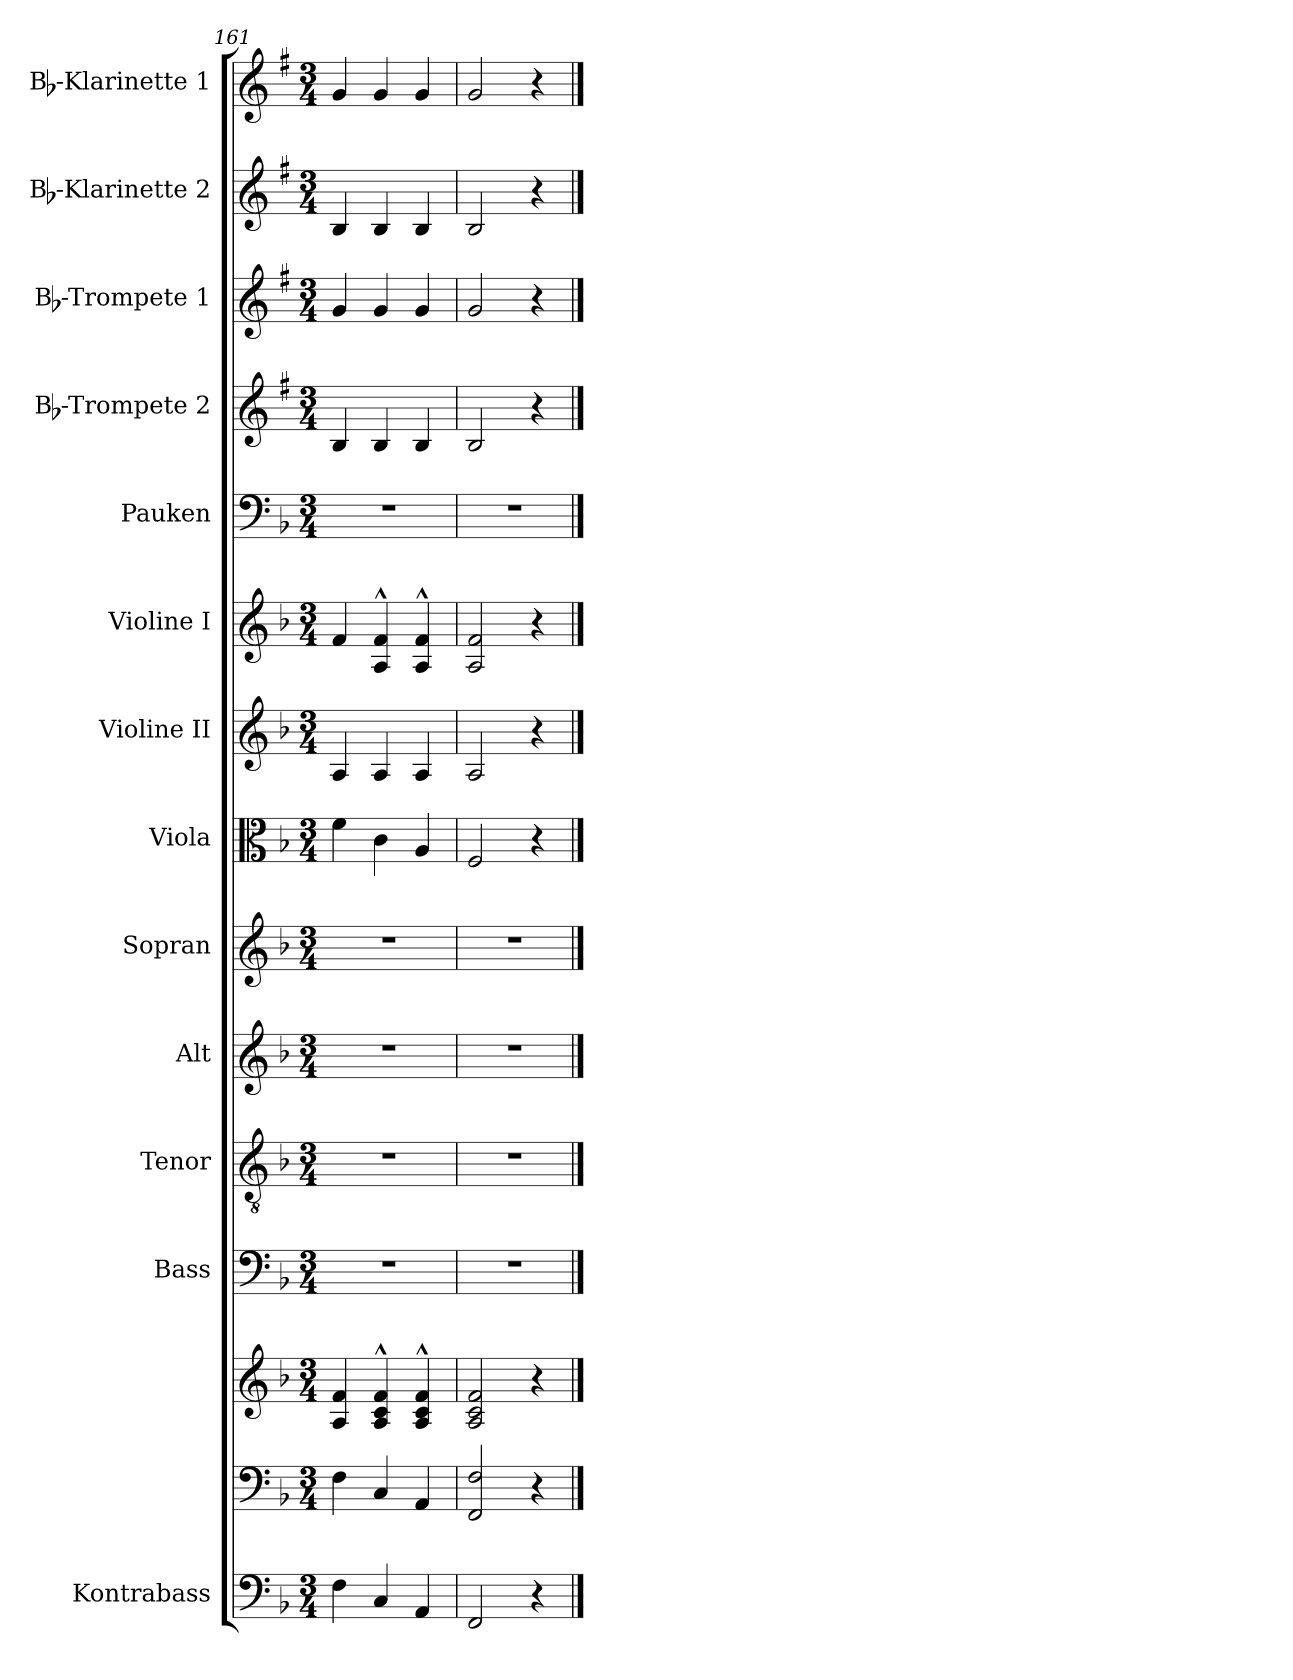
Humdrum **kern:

**kern	**kern	**kern	**kern	**kern	**kern	**kern	**kern	**kern	**kern	**kern	**kern	**kern	**kern	**kern
*part14	*part13	*part13	*part12	*part11	*part10	*part9	*part8	*part7	*part6	*part5	*part4	*part3	*part2	*part1
*staff15	*staff14	*staff13	*staff12	*staff11	*staff10	*staff9	*staff8	*staff7	*staff6	*staff5	*staff4	*staff3	*staff2	*staff1
*I"Kontrabass	*	*	*I"Bass	*I"Tenor	*I"Alt	*I"Sopran	*I"Viola	*I"Violine II	*I"Violine I	*I"Pauken	*I"Bb-Trompete 2	*I"Bb-Trompete 1	*I"Bb-Klarinette 2	*I"Bb-Klarinette 1
*I'Kb.	*	*	*I'B.	*I'T.	*I'A.	*I'S.	*I'Vla.	*I'Vl. II	*I'Vl. I	*I'Pk.	*I'Bb Trp. 2	*I'Bb Trp. 1	*I'Bb Kl. 2	*I'Bb Kl. 1
*clefF4	*clefF4	*clefG2	*clefF4	*clefGv2	*clefG2	*clefG2	*clefC3	*clefG2	*clefG2	*clefF4	*clefG2	*clefG2	*clefG2	*clefG2
*ITrd7c12	*	*	*	*	*	*	*	*	*	*	*ITrd1c2	*ITrd1c2	*ITrd1c2	*ITrd1c2
*k[b-]	*k[b-]	*k[b-]	*k[b-]	*k[b-]	*k[b-]	*k[b-]	*k[b-]	*k[b-]	*k[b-]	*k[b-]	*k[b-]	*k[b-]	*k[b-]	*k[b-]
*F:	*F:	*F:	*F:	*F:	*F:	*F:	*F:	*F:	*F:	*F:	*F:	*F:	*F:	*F:
*M3/4	*M3/4	*M3/4	*M3/4	*M3/4	*M3/4	*M3/4	*M3/4	*M3/4	*M3/4	*M3/4	*M3/4	*M3/4	*M3/4	*M3/4
=161	=161	=161	=161	=161	=161	=161	=161	=161	=161	=161	=161	=161	=161	=161
4FF\	4F\	4A/ 4f/	2.r	2.r	2.r	2.r	4f\	4A/	4f/	2.r	4A/	4f/	4A/	4f/
4CC/	4C/	4A/^^> 4c/^^> 4f/^^>	.	.	.	.	4c\	4A/	4A/^^> 4f/^^>	.	4A/	4f/	4A/	4f/
4AAA/	4AA/	4A/^^> 4c/^^> 4f/^^>	.	.	.	.	4A/	4A/	4A/^^> 4f/^^>	.	4A/	4f/	4A/	4f/
=162	=162	=162	=162	=162	=162	=162	=162	=162	=162	=162	=162	=162	=162	=162
2FFF/	2FF/ 2F/	2A/ 2c/ 2f/	2.r	2.r	2.r	2.r	2F/	2A/	2A/ 2f/	2.r	2A/	2f/	2A/	2f/
4r	4r	4r	.	.	.	.	4r	4r	4r	.	4r	4r	4r	4r
==	==	==	==	==	==	==	==	==	==	==	==	==	==	==
*-	*-	*-	*-	*-	*-	*-	*-	*-	*-	*-	*-	*-	*-	*-
